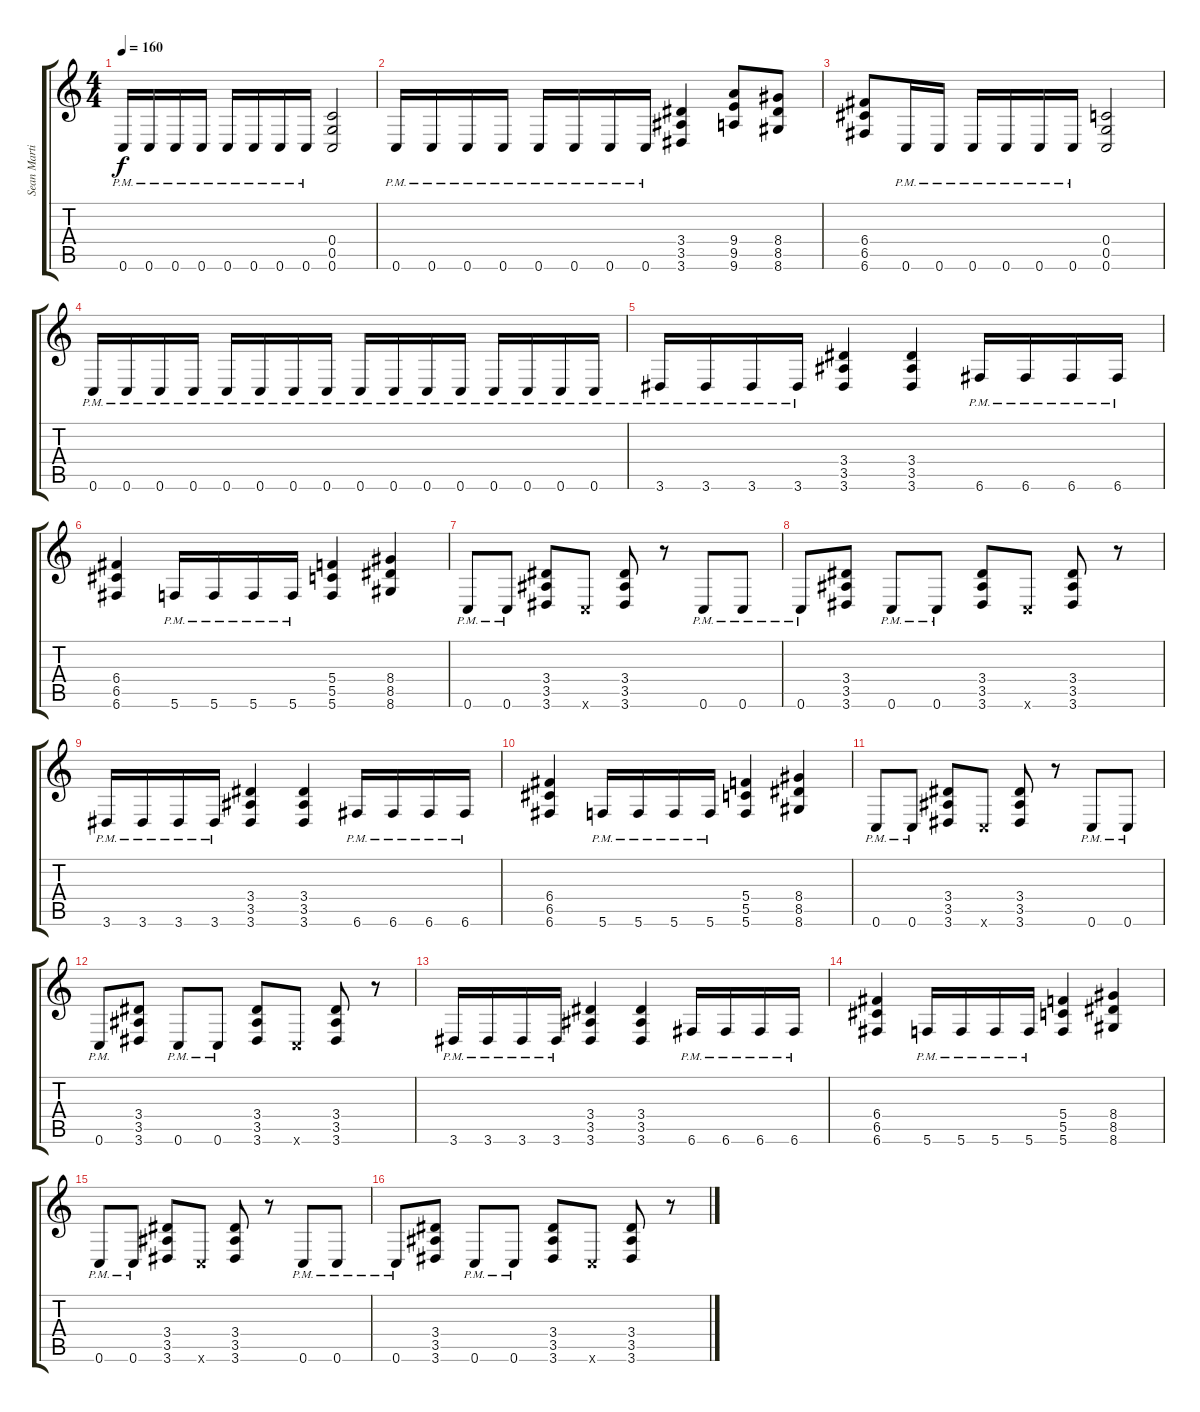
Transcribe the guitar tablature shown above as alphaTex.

\track ("Sean Martin" "Sean Marti") {instrument distortionguitar}
\staff {score tabs}
\tuning (D4 A3 F3 C3 G2 C2) {hide}
\ts (4 4)
\tempo 160
\clef g2
\ks c
0.6{pm}.16{dy f} 0.6{pm}.16 0.6{pm}.16 0.6{pm}.16 0.6{pm}.16 0.6{pm}.16 0.6{pm}.16 0.6{pm}.16 (0.4 0.5 0.6).2 |
0.6{pm}.16 0.6{pm}.16 0.6{pm}.16 0.6{pm}.16 0.6{pm}.16 0.6{pm}.16 0.6{pm}.16 0.6{pm}.16 (3.4 3.5 3.6).4 (9.4 9.5 9.6).8 (8.4 8.5 8.6).8 |
(6.4 6.5 6.6).8 0.6{pm}.16 0.6{pm}.16 0.6{pm}.16 0.6{pm}.16 0.6{pm}.16 0.6{pm}.16 (0.4 0.5 0.6).2 |
0.6{pm}.16 0.6{pm}.16 0.6{pm}.16 0.6{pm}.16 0.6{pm}.16 0.6{pm}.16 0.6{pm}.16 0.6{pm}.16 0.6{pm}.16 0.6{pm}.16 0.6{pm}.16 0.6{pm}.16 0.6{pm}.16 0.6{pm}.16 0.6{pm}.16 0.6{pm}.16 |
\section ("" "")
3.6{pm}.16 3.6{pm}.16 3.6{pm}.16 3.6{pm}.16 (3.4 3.5 3.6).4 (3.4 3.5 3.6).4 6.6{pm}.16 6.6{pm}.16 6.6{pm}.16 6.6{pm}.16 |
(6.4 6.5 6.6).4 5.6{pm}.16 5.6{pm}.16 5.6{pm}.16 5.6{pm}.16 (5.4 5.5 5.6).4 (8.4 8.5 8.6).4 |
0.6{pm}.8 0.6{pm}.8 (3.4 3.5 3.6).8 0.6{x}.8 (3.4 3.5 3.6).8 r.8 0.6{pm}.8 0.6{pm}.8 |
0.6{pm}.8 (3.4 3.5 3.6).8 0.6{pm}.8 0.6{pm}.8 (3.4 3.5 3.6).8 0.6{x}.8 (3.4 3.5 3.6).8 r.8 |
3.6{pm}.16 3.6{pm}.16 3.6{pm}.16 3.6{pm}.16 (3.4 3.5 3.6).4 (3.4 3.5 3.6).4 6.6{pm}.16 6.6{pm}.16 6.6{pm}.16 6.6{pm}.16 |
(6.4 6.5 6.6).4 5.6{pm}.16 5.6{pm}.16 5.6{pm}.16 5.6{pm}.16 (5.4 5.5 5.6).4 (8.4 8.5 8.6).4 |
0.6{pm}.8 0.6{pm}.8 (3.4 3.5 3.6).8 0.6{x}.8 (3.4 3.5 3.6).8 r.8 0.6{pm}.8 0.6{pm}.8 |
0.6{pm}.8 (3.4 3.5 3.6).8 0.6{pm}.8 0.6{pm}.8 (3.4 3.5 3.6).8 0.6{x}.8 (3.4 3.5 3.6).8 r.8 |
3.6{pm}.16 3.6{pm}.16 3.6{pm}.16 3.6{pm}.16 (3.4 3.5 3.6).4 (3.4 3.5 3.6).4 6.6{pm}.16 6.6{pm}.16 6.6{pm}.16 6.6{pm}.16 |
(6.4 6.5 6.6).4 5.6{pm}.16 5.6{pm}.16 5.6{pm}.16 5.6{pm}.16 (5.4 5.5 5.6).4 (8.4 8.5 8.6).4 |
0.6{pm}.8 0.6{pm}.8 (3.4 3.5 3.6).8 0.6{x}.8 (3.4 3.5 3.6).8 r.8 0.6{pm}.8 0.6{pm}.8 |
0.6{pm}.8 (3.4 3.5 3.6).8 0.6{pm}.8 0.6{pm}.8 (3.4 3.5 3.6).8 0.6{x}.8 (3.4 3.5 3.6).8 r.8
